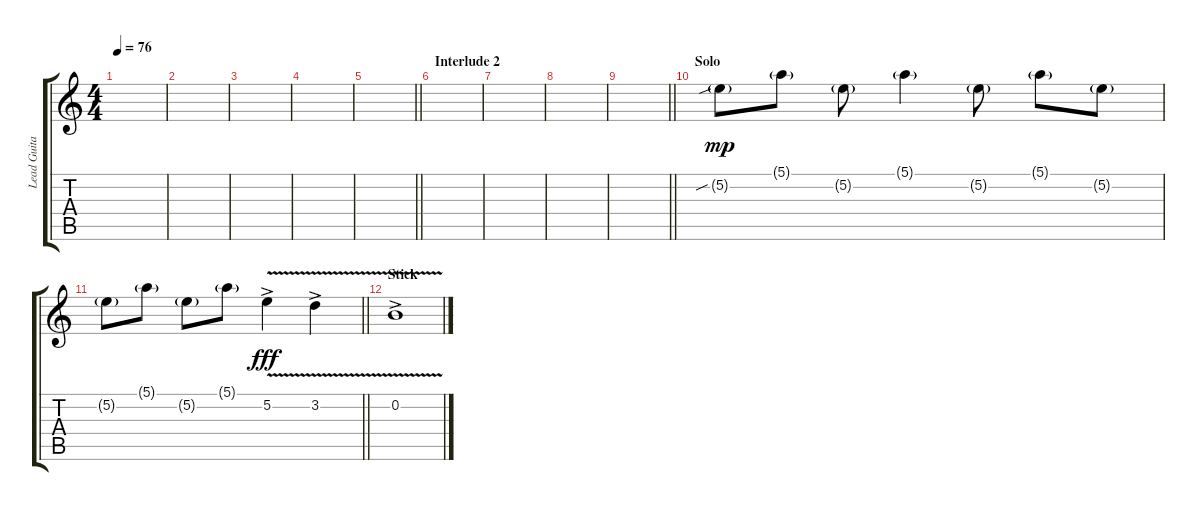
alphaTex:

\track ("Lead Guitar 2" "Lead Guita") {instrument distortionguitar}
\staff {score tabs}
\tuning (E4 B3 G3 D3 A2 E2) {hide}
\ts (4 4)
\tempo 76
\clef g2
\ks c
|
|
|
|
\barLineRight lightlight
|
\section ("" "Interlude 2")
|
|
|
\barLineRight lightlight
|
\section ("" "Solo")
5.2{sib g}.8{dy mp instrument distortionguitar} 5.1{g}.8 5.2{g}.8 5.1{g}.4 5.2{g}.8 5.1{g}.8 5.2{g}.8 |
\barLineRight lightlight
5.2{g}.8 5.1{g}.8 5.2{g}.8 5.1{g}.8 5.2{v ac}.4{dy fff} 3.2{v ac}.4 |
\section ("" "Stick")
0.2{v ac}.1{volume 0}
